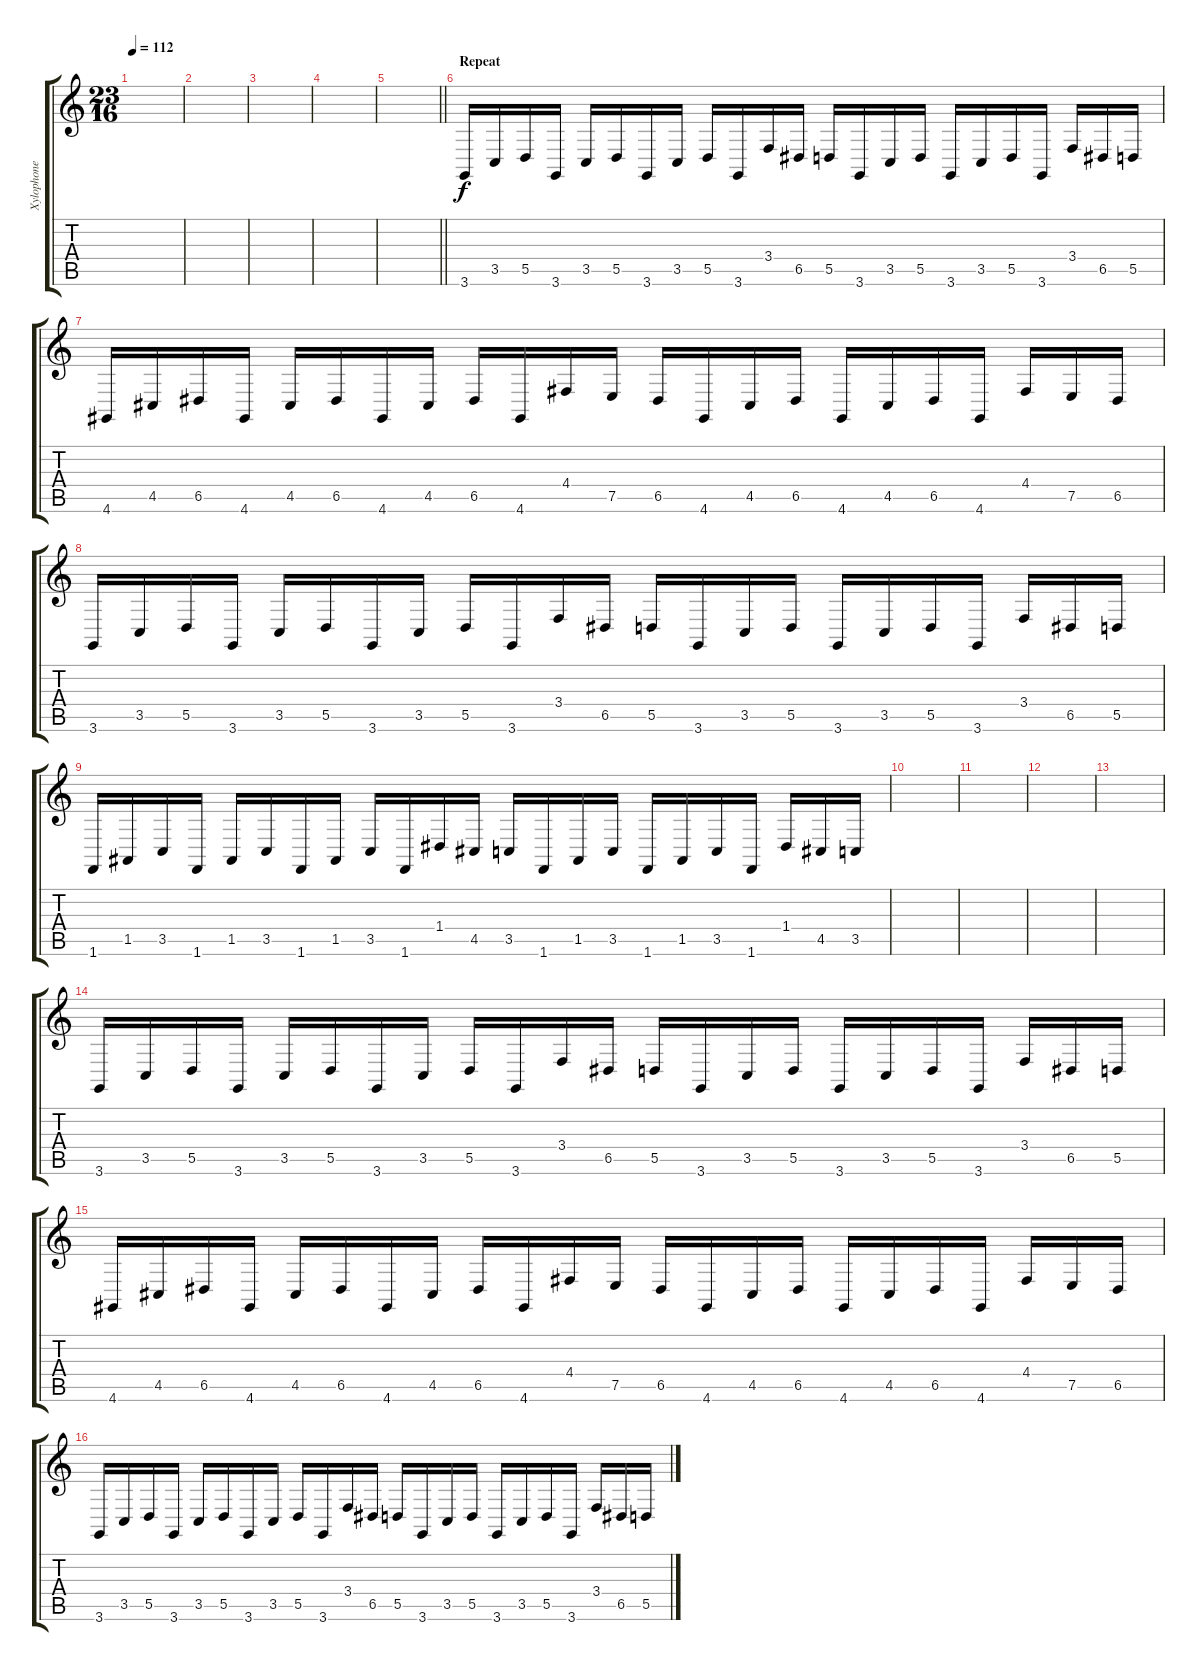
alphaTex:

\track ("Xylophone" "Xylophone") {instrument marimba}
\staff {score tabs}
\tuning (E4 B3 G3 D3 A2 E2) {hide}
\ts (23 16)
\tempo 112
\clef g2
\ks c
|
|
|
|
\barLineRight lightlight
|
\section ("" "Repeat")
3.6.16 3.5.16 5.5.16 3.6.16 3.5.16 5.5.16 3.6.16 3.5.16 5.5.16 3.6.16 3.4.16 6.5.16 5.5.16 3.6.16 3.5.16 5.5.16 3.6.16 3.5.16 5.5.16 3.6.16 3.4.16 6.5.16 5.5.16 |
4.6.16 4.5.16 6.5.16 4.6.16 4.5.16 6.5.16 4.6.16 4.5.16 6.5.16 4.6.16 4.4.16 7.5.16 6.5.16 4.6.16 4.5.16 6.5.16 4.6.16 4.5.16 6.5.16 4.6.16 4.4.16 7.5.16 6.5.16 |
3.6.16 3.5.16 5.5.16 3.6.16 3.5.16 5.5.16 3.6.16 3.5.16 5.5.16 3.6.16 3.4.16 6.5.16 5.5.16 3.6.16 3.5.16 5.5.16 3.6.16 3.5.16 5.5.16 3.6.16 3.4.16 6.5.16 5.5.16 |
1.6.16 1.5.16 3.5.16 1.6.16 1.5.16 3.5.16 1.6.16 1.5.16 3.5.16 1.6.16 1.4.16 4.5.16 3.5.16 1.6.16 1.5.16 3.5.16 1.6.16 1.5.16 3.5.16 1.6.16 1.4.16 4.5.16 3.5.16 |
|
|
|
|
3.6.16 3.5.16 5.5.16 3.6.16 3.5.16 5.5.16 3.6.16 3.5.16 5.5.16 3.6.16 3.4.16 6.5.16 5.5.16 3.6.16 3.5.16 5.5.16 3.6.16 3.5.16 5.5.16 3.6.16 3.4.16 6.5.16 5.5.16 |
4.6.16 4.5.16 6.5.16 4.6.16 4.5.16 6.5.16 4.6.16 4.5.16 6.5.16 4.6.16 4.4.16 7.5.16 6.5.16 4.6.16 4.5.16 6.5.16 4.6.16 4.5.16 6.5.16 4.6.16 4.4.16 7.5.16 6.5.16 |
3.6.16 3.5.16 5.5.16 3.6.16 3.5.16 5.5.16 3.6.16 3.5.16 5.5.16 3.6.16 3.4.16 6.5.16 5.5.16 3.6.16 3.5.16 5.5.16 3.6.16 3.5.16 5.5.16 3.6.16 3.4.16 6.5.16 5.5.16
